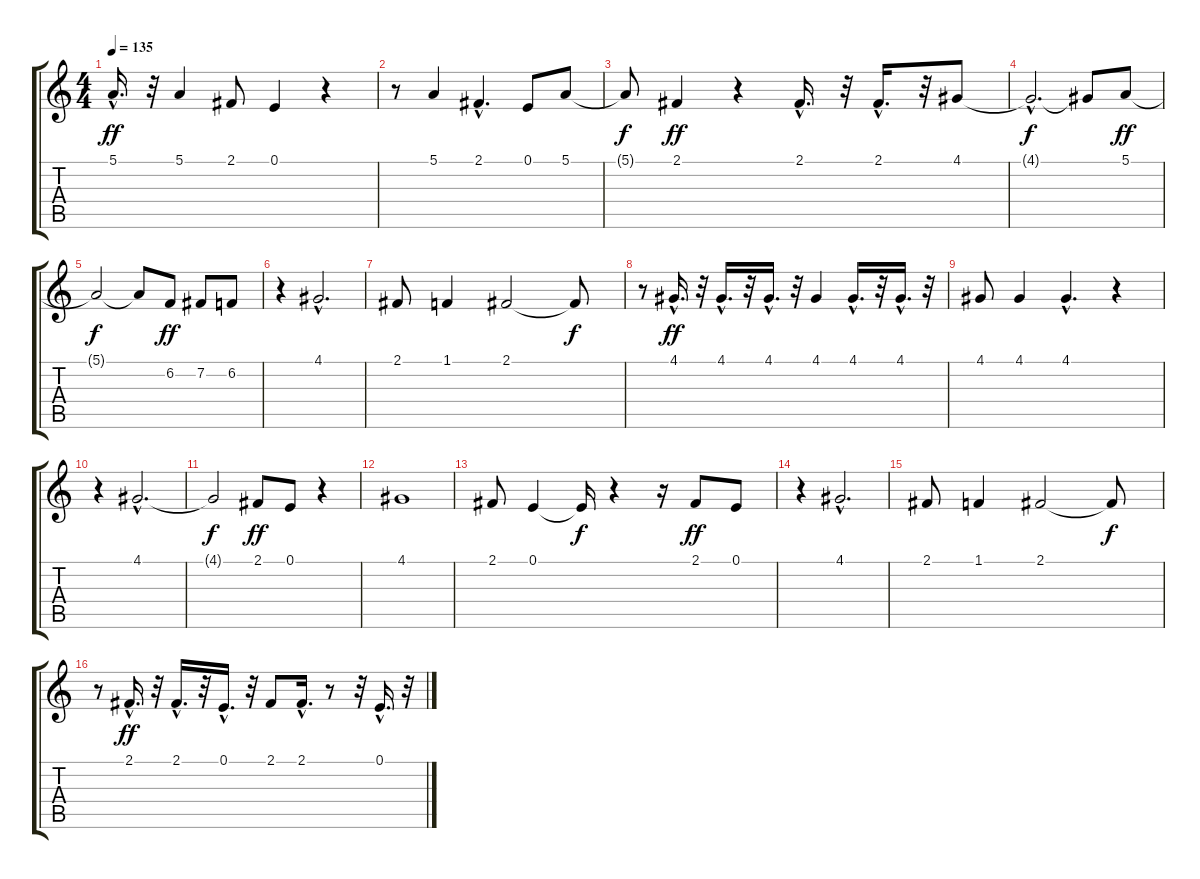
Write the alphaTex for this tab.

\track "" {instrument mutedtrumpet}
\staff {score tabs}
\tuning (E4 B3 G3 D3 A2 E2) {hide}
\ts (4 4)
\tempo 135
\clef g2
\ks c
5.1{hac}.16{d dy ff} r.32 5.1.4 2.1.8 0.1.4 r.4 |
r.8 5.1.4 2.1{hac}.4{d} 0.1.8 5.1.8 |
5.1{t}.8{dy f} 2.1.4{dy ff} r.4 2.1{hac}.16{d} r.32 2.1{hac}.16{d} r.32 4.1.8 |
4.1{hac t}.2{d dy f} 4.1{t}.8 5.1.8{dy ff} |
5.1{t}.2{dy f} 5.1{t}.8 6.2.8{dy ff} 7.2.8 6.2.8 |
r.4 4.1{hac}.2{d} |
2.1.8 1.1.4 2.1.2 2.1{t}.8{dy f} |
r.8 4.1{hac}.16{d dy ff} r.32 4.1{hac}.16{d} r.32 4.1{hac}.16{d} r.32 4.1.4 4.1{hac}.16{d} r.32 4.1{hac}.16{d} r.32 |
4.1.8 4.1.4 4.1{hac}.4{d} r.4 |
r.4 4.1{hac}.2{d} |
4.1{t}.2{dy f} 2.1.8{dy ff} 0.1.8 r.4 |
4.1.1 |
2.1.8 0.1.4 0.1{t}.16{dy f} r.4 r.16 2.1.8{dy ff} 0.1.8 |
r.4 4.1{hac}.2{d} |
2.1.8 1.1.4 2.1.2 2.1{t}.8{dy f} |
r.8 2.1{hac}.16{d dy ff} r.32 2.1{hac}.16{d} r.32 0.1{hac}.16{d} r.32 2.1.8 2.1{hac}.16{d} r.8 r.32 0.1{hac}.16{d} r.32
